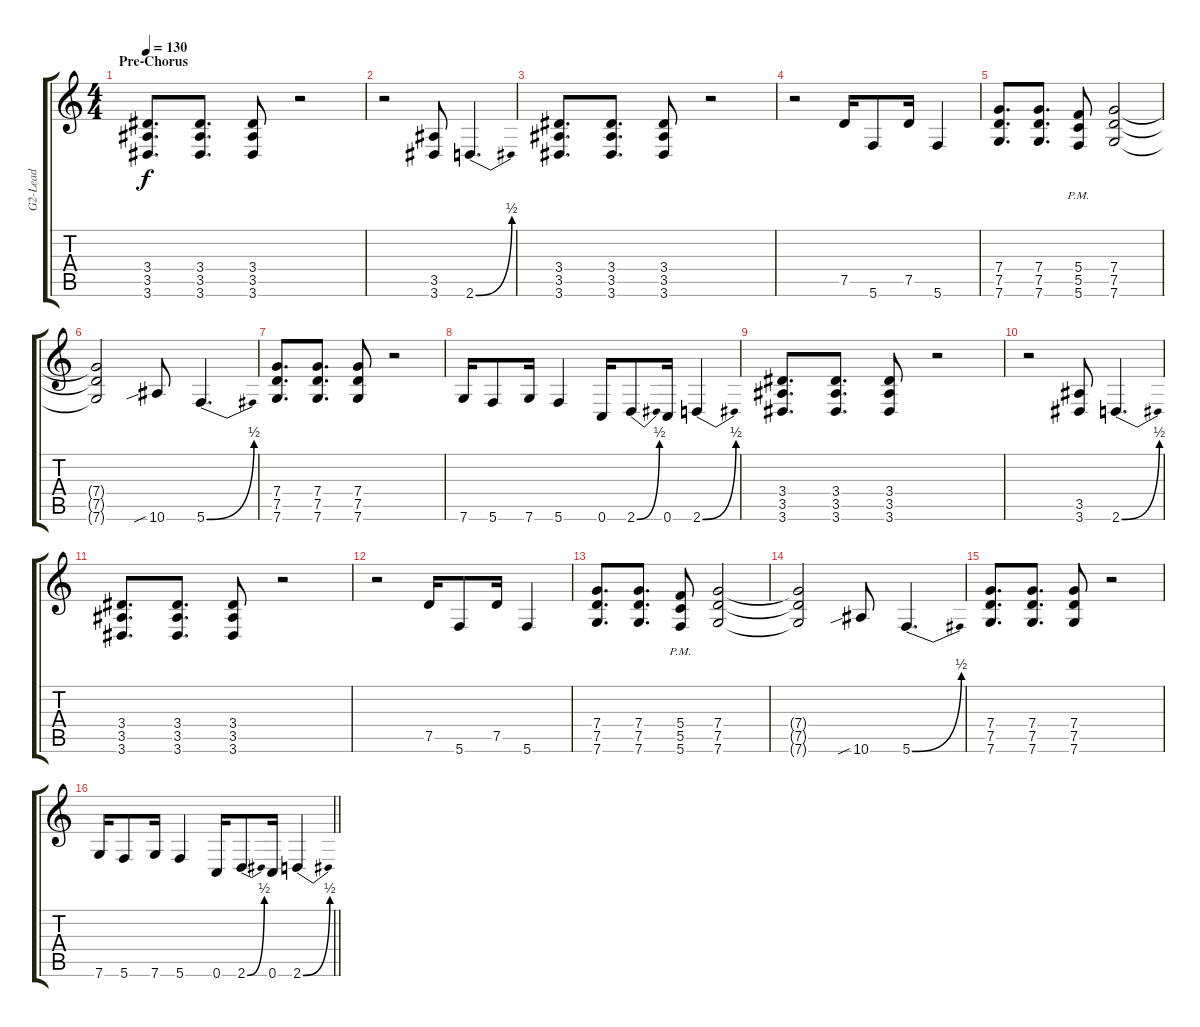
\track ("G2-Lead" "G2-Lead") {instrument distortionguitar}
\staff {score tabs}
\tuning (D4 A3 F3 C3 G2 C2) {hide}
\ts (4 4)
\section ("" "Pre-Chorus")
\tempo 130
\clef g2
\ks c
(3.4 3.5 3.6).8{d dy f} (3.4 3.5 3.6).8{d} (3.4 3.5 3.6).8 r.2 |
r.2 (3.5 3.6).8 2.6{be (bend 0 0 60 2)}.4{d} |
(3.4 3.5 3.6).8{d} (3.4 3.5 3.6).8{d} (3.4 3.5 3.6).8 r.2 |
r.2 7.5.16 5.6.8 7.5.16 5.6.4 |
(7.4 7.5 7.6).8{d} (7.4 7.5 7.6).8{d} (5.4{pm} 5.5{pm} 5.6{pm}).8 (7.4 7.5 7.6).2 |
(7.4{t} 7.5{t} 7.6{t}).2 10.6{sib}.8 5.6{be (bend 0 0 60 2)}.4{d} |
(7.4 7.5 7.6).8{d} (7.4 7.5 7.6).8{d} (7.4 7.5 7.6).8 r.2 |
7.6.16 5.6.8 7.6.16 5.6.4 0.6.16 2.6{be (bend 0 0 60 2)}.8 0.6.16 2.6{be (bend 0 0 60 2)}.4 |
(3.4 3.5 3.6).8{d} (3.4 3.5 3.6).8{d} (3.4 3.5 3.6).8 r.2 |
r.2 (3.5 3.6).8 2.6{be (bend 0 0 60 2)}.4{d} |
(3.4 3.5 3.6).8{d} (3.4 3.5 3.6).8{d} (3.4 3.5 3.6).8 r.2 |
r.2 7.5.16 5.6.8 7.5.16 5.6.4 |
(7.4 7.5 7.6).8{d} (7.4 7.5 7.6).8{d} (5.4{pm} 5.5{pm} 5.6{pm}).8 (7.4 7.5 7.6).2 |
(7.4{t} 7.5{t} 7.6{t}).2 10.6{sib}.8 5.6{be (bend 0 0 60 2)}.4{d} |
(7.4 7.5 7.6).8{d} (7.4 7.5 7.6).8{d} (7.4 7.5 7.6).8 r.2 |
\barLineRight lightlight
7.6.16 5.6.8 7.6.16 5.6.4 0.6.16 2.6{be (bend 0 0 60 2)}.8 0.6.16 2.6{be (bend 0 0 60 2)}.4
